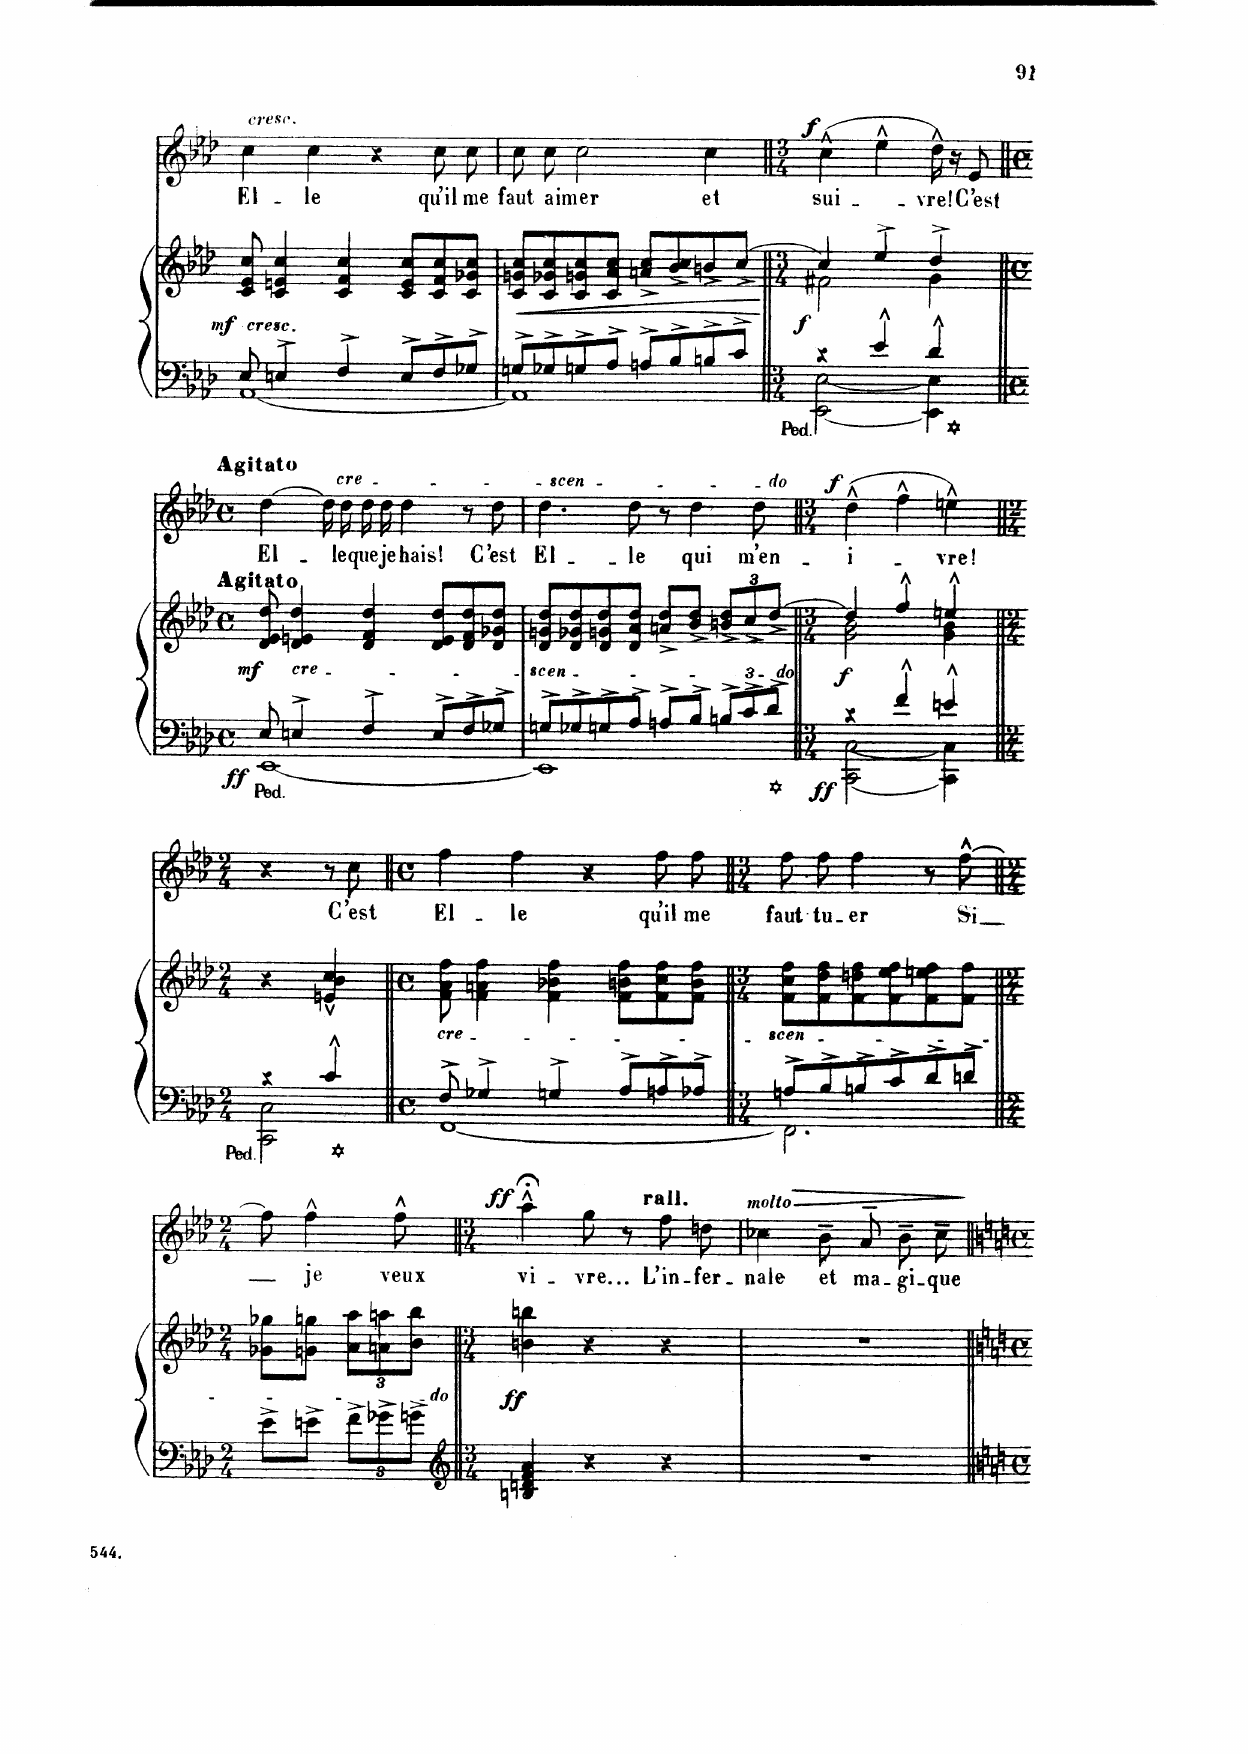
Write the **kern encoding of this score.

**kern	**kern	**dynam	**kern	**text	**dynam
*part2	*part2	*part2	*part1	*part1	*part1
*staff3	*staff2	*staff2/3	*staff1	*staff1	*staff1
*I"Piano	*	*	*I"Chant	*	*
*I'Pno	*	*	*	*	*
*clefF4	*clefG2	*	*clefG2	*	*
*k[b-e-a-d-]	*k[b-e-a-d-]	*	*k[b-e-a-d-]	*	*
*M4/4	*M4/4	*	*M4/4	*	*
*met(c)	*met(c)	*	*met(c)	*	*
=35	=35	=35	=35	=35	=35
*^	*	*	*	*	*
!	!	!	!	!LO:TX:a:i:t=cresc.	!	!
!	!	!LO:TX:b:i:t=cresc.	!	!	!	!
!	!	!	!LO:DY:b	!	!	!
8E-/	[1AA-	8c/ 8e-/ 8cc/	mf	4cc\	El-	.
4En^/	.	4c/ 4en/ 4cc/	.	.	.	.
.	.	.	.	4cc\	-le	.
4F^/	.	4c/ 4f/ 4cc/	.	.	.	.
.	.	.	.	4r	.	.
8E^/L	.	8c/ 8e/ 8cc/L	.	.	.	.
8F^/	.	8c/ 8f/ 8cc/	.	8cc\L	qu'il	.
8G-X^/J	.	8c/ 8g-X/ 8cc/J	.	8cc\J	me	.
=36	=36	=36	=36	=36	=36	=36
!	!	!	!LO:HP:b	!	!	!
8Gn^/L	1AA-]	8c/ 8gn/ 8cc/L	<	8cc\L	faut	.
8G-X^/	.	8c/ 8g-X/ 8cc/	.	8cc\J	ai-	.
8Gn^/	.	8c/ 8gn/ 8cc/	.	2cc\	-mer	.
8A-^/J	.	8c/ 8a-/ 8cc/J	.	.	.	.
8An^/L	.	8an/^ 8cc/^L	.	.	.	.
8B-^/	.	8b-/^ 8cc/^	.	.	.	.
8Bn^/	.	8bn^/	.	4cc\	et	.
8c^/J	.	[8cc^/J	.	.	.	.
*v	*v	*	*	*	*	*
.	.	[	.	.	.
=37||	=37||	=37||	=37||	=37||	=37||
*M3/4	*M3/4	*	*M3/4	*	*
*^	*^	*	*	*	*
!	!	!	!	!LO:DY:b	!	!	!LO:DY:a
4r	[2EE-\ [2E-\	4cc/]	2f#X\	f	(4cc^^\	sui-	f
4e-^^/	.	4ee-^/	.	.	4ee-^^\	.	.
4d-^^/	4EE-\] 4E-\]	4dd-^/	4g\	.	16dd-^^\)	-vre!	.
.	.	.	.	.	16r	.	.
.	.	.	.	.	8e-/	C'est	.
*	*	*v	*v	*	*	*	*
=38||	=38||	=38||	=38||	=38||	=38||	=38||
*M4/4	*	*M4/4	*	*M4/4	*	*
*met(c)	*	*met(c)	*	*met(c)	*	*
!	!	!	!	!LO:TX:a:B:t=Agitato	!	!
!	!	!LO:TX:a:B:t=Agitato	!	!	!	!
!	!	!LO:TX:b:i:t=cresc.	!	!	!	!
!	!	!	!LO:DY:b=2	!	!	!
!	!	!	!LO:DY:n=1:b	!	!	!
8E-/	[1EE-	8d-/ 8e-/ 8dd-/	ff mf	[4dd-\	El-	.
4En^/	.	4d-/ 4en/ 4dd-/	.	.	.	.
.	.	.	.	16dd-\LL]	.	.
!	!	!	!	!LO:TX:a:i:t=cresc.	!	!
.	.	.	.	16dd-\J	-le	.
4F^/	.	4d-/ 4f/ 4dd-/	.	16dd-\L	que	.
.	.	.	.	16dd-\JJ	je	.
.	.	.	.	4dd-\	hais!	.
8E^/L	.	8d-/ 8e/ 8dd-/L	.	.	.	.
8F^/	.	8d-/ 8f/ 8dd-/	.	8r	.	.
8G-X^/J	.	8d-/ 8g-X/ 8dd-/J	.	8dd-\	C'est	.
=39	=39	=39	=39	=39	=39	=39
!	!	!	!LO:HP:b	!	!	!
8Gn^/L	1EE-]	8d-/ 8gn/ 8dd-/L	<	4.dd-\	El-	.
8G-X^/	.	8d-/ 8g-X/ 8dd-/	.	.	.	.
8Gn^/	.	8d-/ 8gn/ 8dd-/	.	.	.	.
8A-^/J	.	8d-/ 8a-/ 8dd-/J	.	8dd-\	-le	.
8An^/L	.	8an/^ 8dd-/^L	.	8r	.	.
8B-^/J	.	8b-/^ 8dd-/^J	.	4dd-\	qui	.
*Xbrackettup	*	*Xbrackettup	*	*	*	*
12Bn^/L	.	12bn/^ 12dd-/^L	.	.	.	.
12c^/	.	12cc^/	.	.	.	.
.	.	.	.	8dd-\	m'en-	.
12d-^/J	.	[>12dd-^/J	.	.	.	.
*v	*v	*	*	*	*	*
.	.	[	.	.	.
=40||	=40||	=40||	=40||	=40||	=40||
*M3/4	*M3/4	*	*M3/4	*	*
*^	*^	*	*	*	*
!	!	!	!	!LO:DY:b=2	!	!	!
!	!	!	!	!LO:DY:n=1:b	!	!	!LO:DY:a
4r	[2CC\ [2C\	4dd-/]	2g\ 2b-\	ff f	(4dd-^^\	-i-	f
4f^^/	.	4ff^^/	.	.	4ff^^\	.	.
4en^^/	4CC\] 4C\]	4een^^/	4g\ 4b-\	.	4een^^\)	-vre!	.
*	*	*v	*v	*	*	*	*
=41||	=41||	=41||	=41||	=41||	=41||	=41||
*M2/4	*	*M2/4	*	*M2/4	*	*
4r	2CC\ 2C\	4r	.	4r	.	.
4c^^/	.	4en/^^ 4b-/^^ 4cc/^^	.	8r	.	.
.	.	.	.	8cc\	C'est	.
=42||	=42||	=42||	=42||	=42||	=42||	=42||
*M4/4	*	*M4/4	*	*M4/4	*	*
*met(c)	*	*met(c)	*	*met(c)	*	*
!	!	!LO:TX:b:i:t=cresc.	!	!	!	!
8F/	[1FF	8f\ 8a-\ 8ff\	.	4ff\	El-	.
4G-X^/	.	4f\ 4an\ 4ff\	.	.	.	.
.	.	.	.	4ff\	-le	.
4Gn^/	.	4f\ 4b-X\ 4ff\	.	.	.	.
.	.	.	.	4r	.	.
8A-^/L	.	8f\ 8bn\ 8ff\L	.	.	.	.
8An^/	.	8f\ 8cc\ 8ff\	.	8ff\L	qu'il	.
8A-X^/J	.	8f\ 8b\ 8ff\J	.	8ff\J	me	.
=43||	=43||	=43||	=43||	=43||	=43||	=43||
*M3/4	*	*M3/4	*	*M3/4	*	*
8An^/L	2.FF\]	8f\ 8cc\ 8ff\L	.	8ff\L	faut	.
8B-^/	.	8f\ 8dd-\ 8ff\	.	8ff\J	tu-	.
8Bn^/	.	8f\ 8ddn\ 8ff\	.	4ff\	-er	.
8c^/	.	8f\ 8ee-\ 8ff\	.	.	.	.
8d-^/	.	8f\ 8een\ 8ff\	.	8r	.	.
8dn^/J	.	8f\ 8ff\J	.	[8ff^^\	Si	.
*v	*v	*	*	*	*	*
=44||	=44||	=44||	=44||	=44||	=44||
*M2/4	*M2/4	*	*M2/4	*	*
8e-^\L	8g-X\ 8gg-X\L	.	8ff\]	.	.
8en^\J	8gn\ 8ggn\J	.	4ff^^\	je	.
12f^\L	12a-\ 12aa-\L	.	.	.	.
12g-X^\	12an\ 12aan\	.	.	.	.
.	.	.	8ff^^\	veux	.
12gn^\J	12b-\ 12bb-\J	.	.	.	.
=45||	=45||	=45||	=45||	=45||	=45||
*clefG2	*	*	*	*	*
*M3/4	*M3/4	*	*M3/4	*	*
!	!	!LO:DY:b	!	!	!LO:DY:a
4Bn/ 4dn/ 4f/ 4a-/	4bn\ 4bbn\	ff	4aa-;<^^\	vi-	ff
4r	4r	.	8gg\	-vre...	.
.	.	.	8r	.	.
!	!	!	!LO:TX:a:B:t=rall.	!	!
4r	4r	.	8ff\L	L'in-	.
.	.	.	8ddn\J	-fer-	.
=46	=46	=46	=46	=46	=46
!	!	!	!LO:TX:i:t=molto	!	!
!	!	!	!	!	!LO:HP:b
2.r	2.r	.	4cc-X\	-nale	>
.	.	.	8b-~/L	et	.
.	.	.	8a-~>/J	ma-	.
.	.	.	8b-~\L	-gi-	.
.	.	.	8cc-~\J	-que	.
.	.	.	.	.	]
=||	=||	=||	=||	=||	=||
*-	*-	*-	*-	*-	*-
